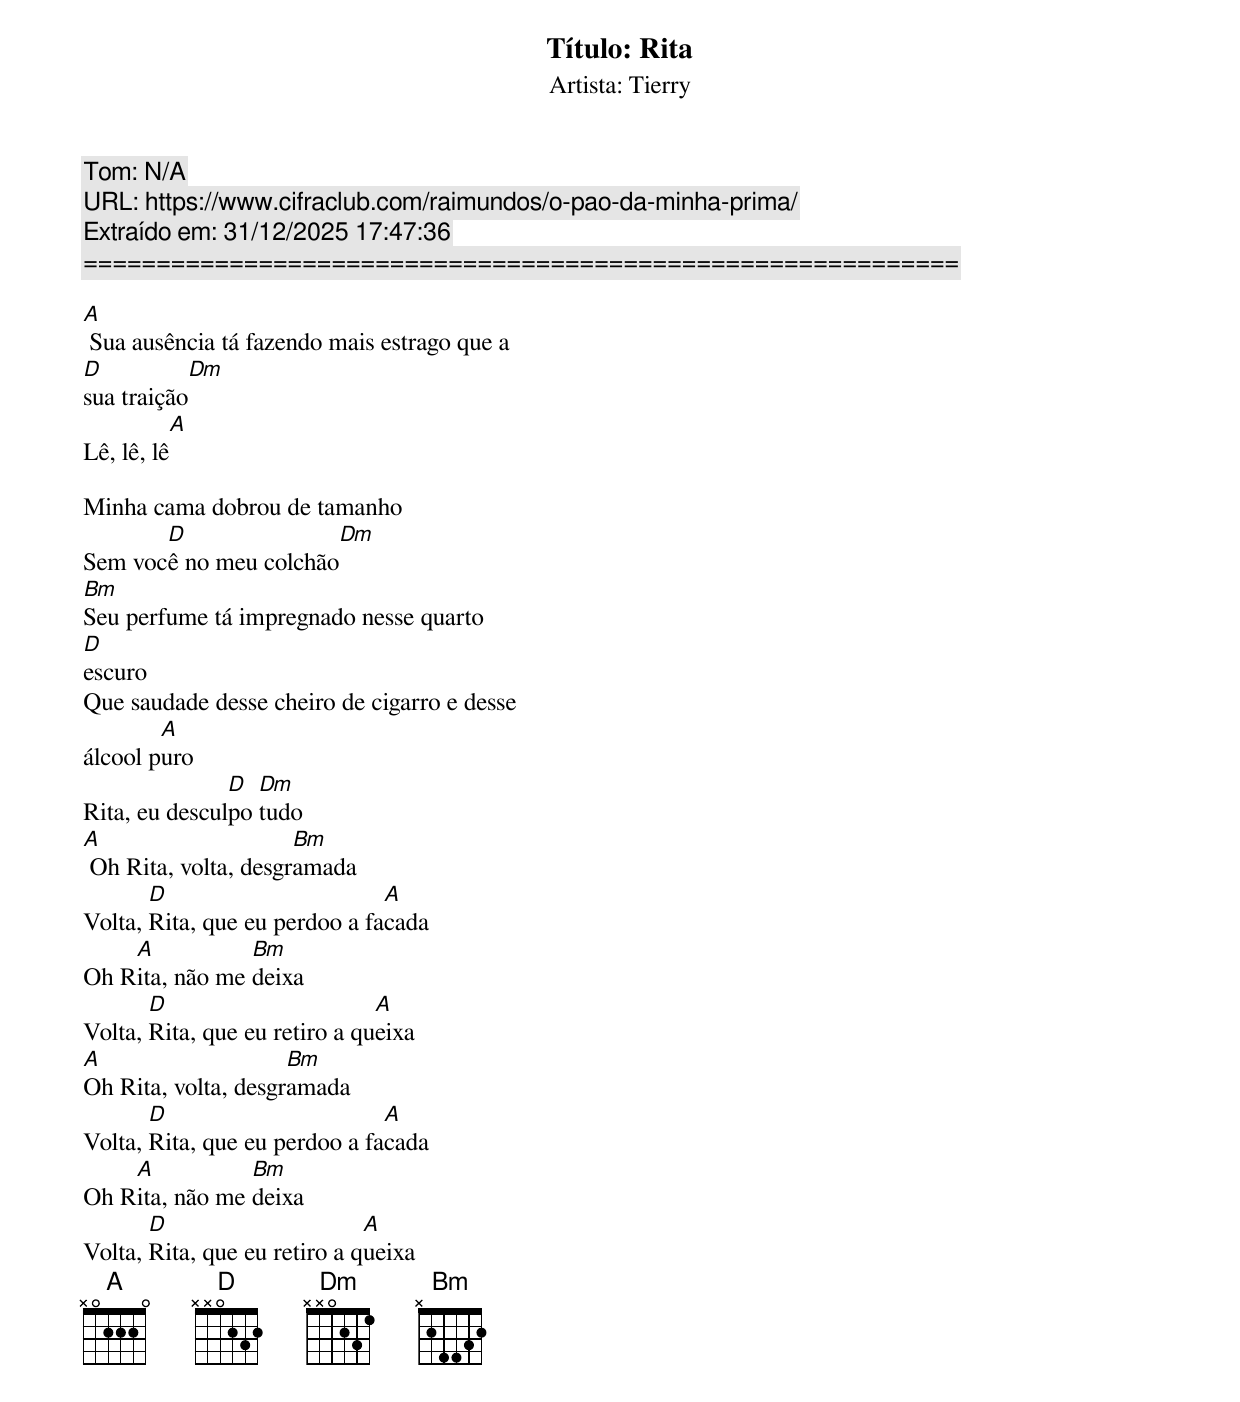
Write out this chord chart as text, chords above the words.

Título: Rita
Artista: Tierry
Tom: N/A
URL: https://www.cifraclub.com/raimundos/o-pao-da-minha-prima/
Extraído em: 31/12/2025 17:47:36
============================================================

A
 Sua ausência tá fazendo mais estrago que a
D          Dm
sua traição
           A
Lê, lê, lê

Minha cama dobrou de tamanho
       D               Dm
Sem você no meu colchão
Bm
Seu perfume tá impregnado nesse quarto
D
escuro
Que saudade desse cheiro de cigarro e desse
        A
álcool puro
               D  Dm
Rita, eu desculpo tudo
A                     Bm
 Oh Rita, volta, desgramada
       D                       A
Volta, Rita, que eu perdoo a facada
    A           Bm
Oh Rita, não me deixa
       D                       A
Volta, Rita, que eu retiro a queixa
A                    Bm
Oh Rita, volta, desgramada
       D                       A
Volta, Rita, que eu perdoo a facada
    A           Bm
Oh Rita, não me deixa
       D                      A
Volta, Rita, que eu retiro a queixa
